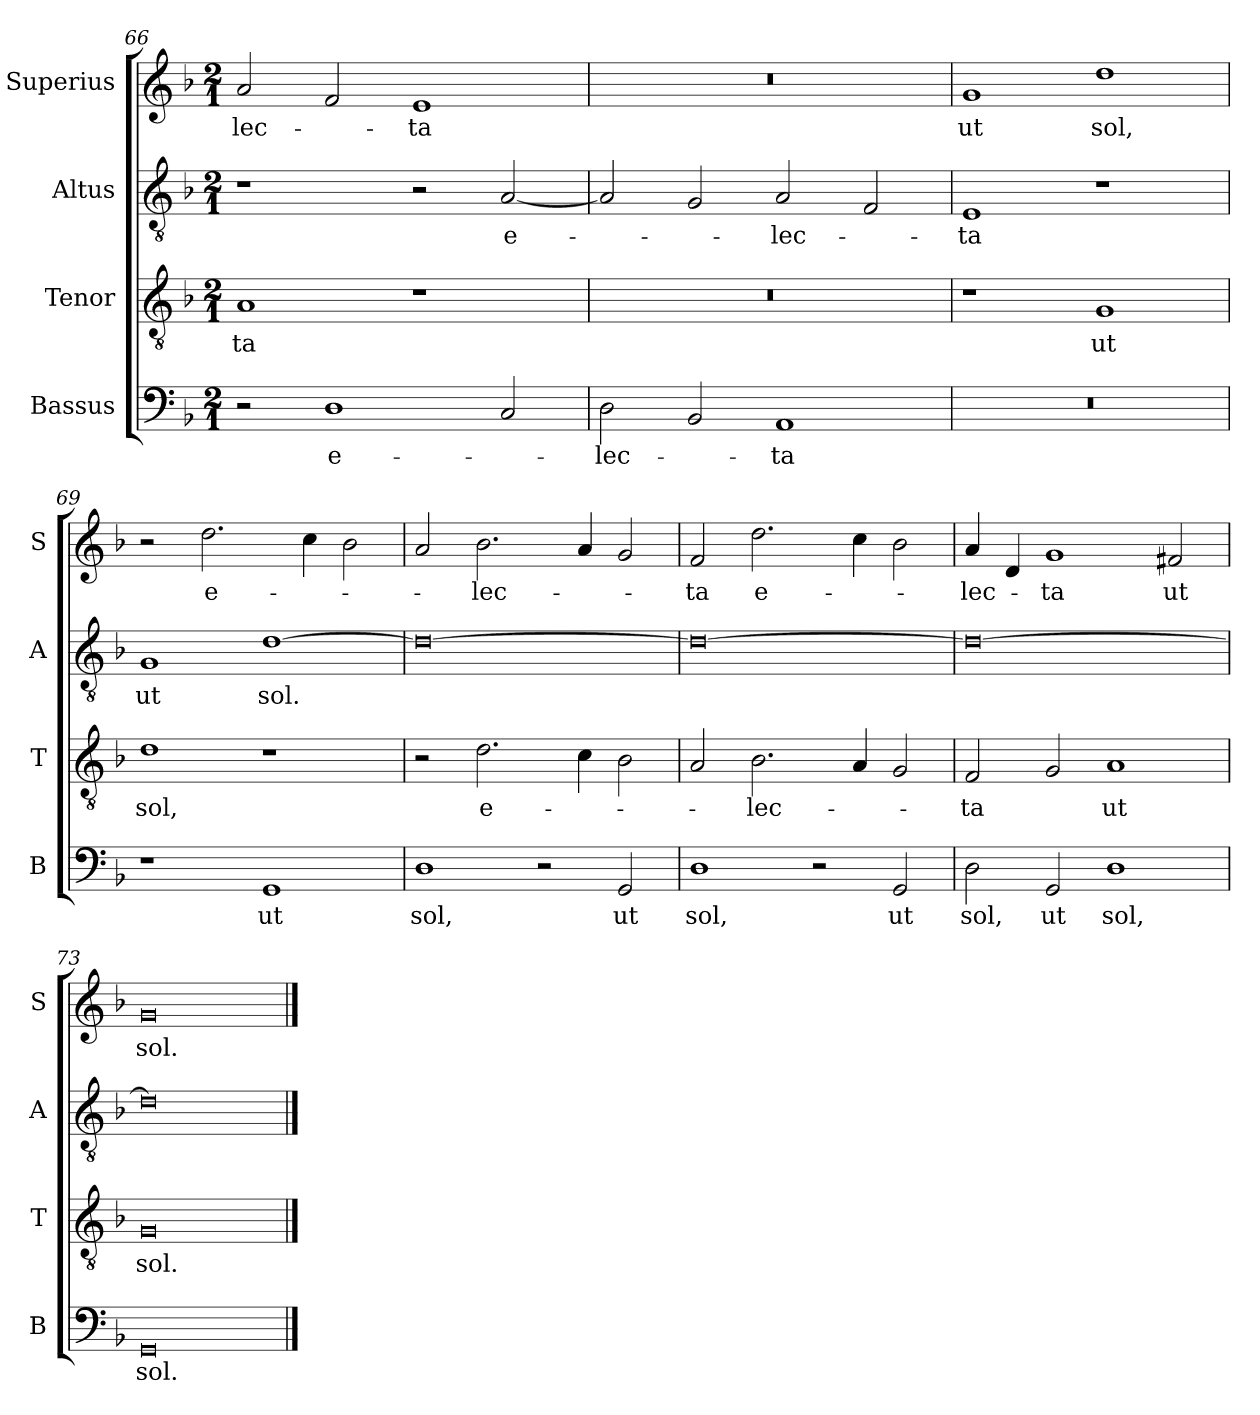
**kern	**text	**kern	**text	**kern	**text	**kern	**text
*part4	*part4	*part3	*part3	*part2	*part2	*part1	*part1
*staff4	*staff4	*staff3	*staff3	*staff2	*staff2	*staff1	*staff1
*I"Bassus	*	*I"Tenor	*	*I"Altus	*	*I"Superius	*
*I'B	*	*I'T	*	*I'A	*	*I'S	*
*clefF4	*	*clefGv2	*	*clefGv2	*	*clefG2	*
*k[b-]	*	*k[b-]	*	*k[b-]	*	*k[b-]	*
*M2/1	*	*M2/1	*	*M2/1	*	*M2/1	*
=66	=66	=66	=66	=66	=66	=66	=66
2r	.	1A	-ta	1r	.	2a/	-lec-
1D	e-	.	.	.	.	2f/	.
.	.	1r	.	2r	.	1e	-ta
2C/	.	.	.	[2A/	e-	.	.
=67	=67	=67	=67	=67	=67	=67	=67
2D\	-lec-	0r	.	2A/]	.	0r	.
2BB-/	.	.	.	2G/	.	.	.
1AA	-ta	.	.	2A/	-lec-	.	.
.	.	.	.	2F/	.	.	.
=68	=68	=68	=68	=68	=68	=68	=68
0r	.	1r	.	1E	-ta	1g	ut
.	.	1G	ut	1r	.	1dd	sol,
=69	=69	=69	=69	=69	=69	=69	=69
1r	.	1d	sol,	1G	ut	2r	.
.	.	.	.	.	.	2.dd\	e-
1GG	ut	1r	.	[1d	sol.	.	.
.	.	.	.	.	.	4cc\	.
.	.	.	.	.	.	2b-\	.
=70	=70	=70	=70	=70	=70	=70	=70
1D	sol,	2r	.	0d_	.	2a/	.
.	.	2.d\	e-	.	.	2.b-\	-lec-
2r	.	.	.	.	.	.	.
.	.	4c\	.	.	.	4a/	.
2GG/	ut	2B-\	.	.	.	2g/	.
=71	=71	=71	=71	=71	=71	=71	=71
1D	sol,	2A/	.	0d_	.	2f/	-ta
.	.	2.B-\	-lec-	.	.	2.dd\	e-
2r	.	.	.	.	.	.	.
.	.	4A/	.	.	.	4cc\	.
2GG/	ut	2G/	.	.	.	2b-\	.
=72	=72	=72	=72	=72	=72	=72	=72
2D\	sol,	2F/	-ta	0d_	.	4a/	-lec-
.	.	.	.	.	.	4d/	.
2GG/	ut	2G/	.	.	.	1g	-ta
1D	sol,	1A	ut	.	.	.	.
.	.	.	.	.	.	2f#X/	ut
=73	=73	=73	=73	=73	=73	=73	=73
0GG	sol.	0G	sol.	0d]	.	0g	sol.
==	==	==	==	==	==	==	==
*-	*-	*-	*-	*-	*-	*-	*-
